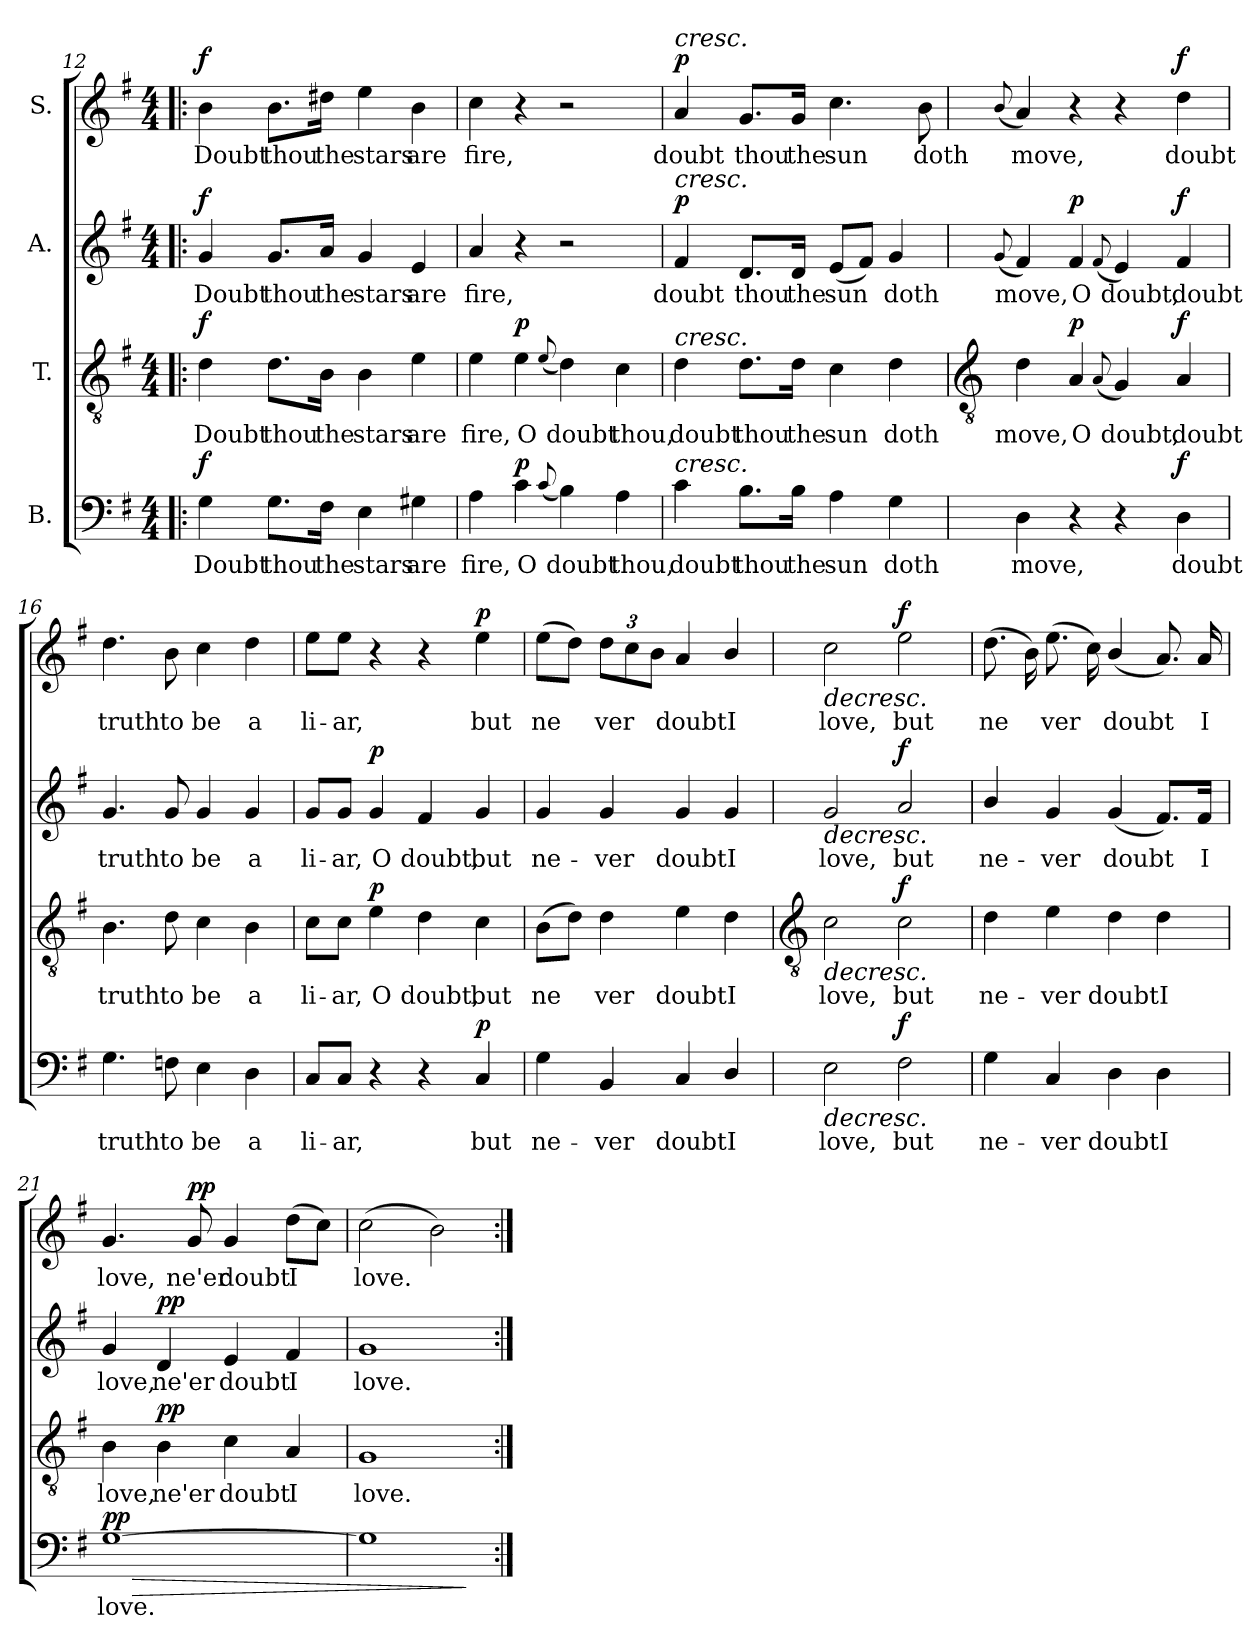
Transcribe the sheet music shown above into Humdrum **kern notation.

**kern	**text	**dynam	**kern	**text	**dynam	**kern	**text	**dynam	**kern	**text	**dynam
*part4	*part4	*part4	*part3	*part3	*part3	*part2	*part2	*part2	*part1	*part1	*part1
*staff4	*staff4	*staff4	*staff3	*staff3	*staff3	*staff2	*staff2	*staff2	*staff1	*staff1	*staff1
*I"B.	*	*	*I"T.	*	*	*I"A.	*	*	*I"S.	*	*
!!LO:LB:g=z
*clefF4	*	*	*clefGv2	*	*	*clefG2	*	*	*clefG2	*	*
*k[f#]	*	*	*k[f#]	*	*	*k[f#]	*	*	*k[f#]	*	*
*G:	*	*	*G:	*	*	*G:	*	*	*G:	*	*
*M4/4	*	*	*M4/4	*	*	*M4/4	*	*	*M4/4	*	*
=12!|:	=12!|:	=12!|:	=12!|:	=12!|:	=12!|:	=12!|:	=12!|:	=12!|:	=12!|:	=12!|:	=12!|:
!	!LO:LY:b	!LO:DY:a	!	!LO:LY:b	!LO:DY:a	!	!LO:LY:b	!LO:DY:a	!	!LO:LY:b	!LO:DY:a
4G	Doubt	f	4d	Doubt	f	4g	Doubt	f	4b	Doubt	f
!	!LO:LY:b	!	!	!LO:LY:b	!	!	!LO:LY:b	!	!	!LO:LY:b	!
8.GL	thou	.	8.dL	thou	.	8.gL	thou	.	8.bL	thou	.
!	!LO:LY:b	!	!	!LO:LY:b	!	!	!LO:LY:b	!	!	!LO:LY:b	!
16F#J	the	.	16BJ	the	.	16aJ	the	.	16dd#XJ	the	.
!	!LO:LY:b	!	!	!LO:LY:b	!	!	!LO:LY:b	!	!	!LO:LY:b	!
4E	stars	.	4B	stars	.	4g	stars	.	4ee	stars	.
!	!LO:LY:b	!	!	!LO:LY:b	!	!	!LO:LY:b	!	!	!LO:LY:b	!
4G#X	are	.	4e	are	.	4e	are	.	4b	are	.
=13	=13	=13	=13	=13	=13	=13	=13	=13	=13	=13	=13
!	!LO:LY:b	!	!	!LO:LY:b	!	!	!LO:LY:b	!	!	!LO:LY:b	!
4A	fire,	.	4e	fire,	.	4a	fire,	.	4cc	fire,	.
!	!LO:LY:b	!LO:DY:a	!	!LO:LY:b	!LO:DY:a	!	!	!	!	!	!
4c	O	p	4e	O	p	4r	.	.	4r	.	.
(>8qqc/	.	.	(>8qqe/	.	.	.	.	.	.	.	.
!	!LO:LY:b	!	!	!LO:LY:b	!	!	!	!	!	!	!
4B)	doubt	.	4d)	doubt	.	2r	.	.	2r	.	.
!	!LO:LY:b	!	!	!LO:LY:b	!	!	!	!	!	!	!
4A	thou,	.	4c	thou,	.	.	.	.	.	.	.
=14	=14	=14	=14	=14	=14	=14	=14	=14	=14	=14	=14
!	!	!	!	!	!	!	!	!	!LO:TX:a:i:t=cresc.	!	!
!	!	!	!	!	!	!LO:TX:a:i:t=cresc.	!	!	!	!	!
!	!	!	!LO:TX:a:i:t=cresc.	!	!	!	!	!	!	!	!
!LO:TX:a:i:t=cresc.	!	!	!	!	!	!	!	!	!	!	!
!	!LO:LY:b	!	!	!LO:LY:b	!	!	!LO:LY:b	!LO:DY:a	!	!LO:LY:b	!LO:DY:a
4c	doubt	.	4d	doubt	.	4f#	doubt	p	4a	doubt	p
!	!LO:LY:b	!	!	!LO:LY:b	!	!	!LO:LY:b	!	!	!LO:LY:b	!
8.BL	thou	.	8.dL	thou	.	8.dL	thou	.	8.gL	thou	.
!	!LO:LY:b	!	!	!LO:LY:b	!	!	!LO:LY:b	!	!	!LO:LY:b	!
16BJ	the	.	16dJ	the	.	16dJ	the	.	16gJ	the	.
!	!LO:LY:b	!	!	!LO:LY:b	!	!	!LO:LY:b	!	!	!LO:LY:b	!
4A	sun	.	4c	sun	.	(<8eL	sun	.	4.cc	sun	.
.	.	.	.	.	.	8f#J)	.	.	.	.	.
!	!LO:LY:b	!	!	!LO:LY:b	!	!	!LO:LY:b	!	!	!	!
4G	doth	.	4d	doth	.	4g	doth	.	.	.	.
!	!	!	!	!	!	!	!	!	!	!LO:LY:b	!
.	.	.	.	.	.	.	.	.	8b	doth	.
!!LO:LB:g=z
=15	=15	=15	=15	=15	=15	=15	=15	=15	=15	=15	=15
*	*	*	*clefGv2	*	*	*	*	*	*	*	*
.	.	.	.	.	.	(<8qqg	.	.	(<8qqb/	.	.
!	!LO:LY:b	!	!	!LO:LY:b	!	!	!LO:LY:b	!	!	!LO:LY:b	!
4D	move,	.	4d	move,	.	4f#)	move,	.	4a)	move,	.
!	!	!	!	!LO:LY:b	!LO:DY:a	!	!LO:LY:b	!LO:DY:a	!	!	!
4r	.	.	4A	O	p	4f#	O	p	4r	.	.
.	.	.	(<8qqA	.	.	(<8qqf#	.	.	.	.	.
!	!	!	!	!LO:LY:b	!	!	!LO:LY:b	!	!	!	!
4r	.	.	4G)	doubt,	.	4e)	doubt,	.	4r	.	.
!	!LO:LY:b	!LO:DY:a	!	!LO:LY:b	!LO:DY:b	!	!LO:LY:b	!LO:DY:a	!	!LO:LY:b	!LO:DY:a
4D	doubt	f	4A	doubt	f	4f#	doubt	f	4dd	doubt	f
=16	=16	=16	=16	=16	=16	=16	=16	=16	=16	=16	=16
!	!LO:LY:b	!	!	!LO:LY:b	!	!	!LO:LY:b	!	!	!LO:LY:b	!
4.G	truth	.	4.B	truth	.	4.g	truth	.	4.dd	truth	.
!	!LO:LY:b	!	!	!LO:LY:b	!	!	!LO:LY:b	!	!	!LO:LY:b	!
8Fn	to	.	8d	to	.	8g	to	.	8b	to	.
!	!LO:LY:b	!	!	!LO:LY:b	!	!	!LO:LY:b	!	!	!LO:LY:b	!
4E	be	.	4c	be	.	4g	be	.	4cc	be	.
!	!LO:LY:b	!	!	!LO:LY:b	!	!	!LO:LY:b	!	!	!LO:LY:b	!
4D	a	.	4B	a	.	4g	a	.	4dd	a	.
=17	=17	=17	=17	=17	=17	=17	=17	=17	=17	=17	=17
!	!LO:LY:b	!	!	!LO:LY:b	!	!	!LO:LY:b	!	!	!LO:LY:b	!
8CL	li-	.	8cL	li-	.	8gL	li-	.	8eeL	li-	.
!	!LO:LY:b	!	!	!LO:LY:b	!	!	!LO:LY:b	!	!	!LO:LY:b	!
8CJ	-ar,	.	8cJ	-ar,	.	8gJ	-ar,	.	8eeJ	-ar,	.
!	!	!	!	!LO:LY:b	!LO:DY:a	!	!LO:LY:b	!LO:DY:a	!	!	!
4r	.	.	4e	O	p	4g	O	p	4r	.	.
!	!	!	!	!LO:LY:b	!	!	!LO:LY:b	!	!	!	!
4r	.	.	4d	doubt,	.	4f#	doubt,	.	4r	.	.
!	!LO:LY:b	!LO:DY:a	!	!LO:LY:b	!	!	!LO:LY:b	!	!	!LO:LY:b	!LO:DY:a
4C	but	p	4c	but	.	4g	but	.	4ee	but	p
=18	=18	=18	=18	=18	=18	=18	=18	=18	=18	=18	=18
!	!LO:LY:b	!	!	!LO:LY:b	!	!	!LO:LY:b	!	!	!LO:LY:b	!
4G	ne-	.	(>8BL	ne	.	4g	ne-	.	(>8eeL	ne	.
.	.	.	8dJ)	.	.	.	.	.	8ddJ)	.	.
!	!LO:LY:b	!	!	!LO:LY:b	!	!	!LO:LY:b	!	!	!LO:LY:b	!
4BB	-ver	.	4d	ver	.	4g	-ver	.	12ddL	ver	.
.	.	.	.	.	.	.	.	.	12cc	.	.
.	.	.	.	.	.	.	.	.	12bJ	.	.
!	!LO:LY:b	!	!	!LO:LY:b	!	!	!LO:LY:b	!	!	!LO:LY:b	!
4C	doubt	.	4e	doubt	.	4g	doubt	.	4a	doubt	.
!	!LO:LY:b	!	!	!LO:LY:b	!	!	!LO:LY:b	!	!	!LO:LY:b	!
4D/	I	.	4d	I	.	4g	I	.	4b/	I	.
!!LO:LB:g=z
=19	=19	=19	=19	=19	=19	=19	=19	=19	=19	=19	=19
*	*	*	*clefGv2	*	*	*	*	*	*	*	*
!	!LO:LY:b	!LO:HP:b	!	!LO:LY:b	!LO:HP:b	!	!LO:LY:b	!LO:HP:b	!	!LO:LY:b	!LO:HP:b
2E	love,	>	2c	love,	>	2g	love,	>	2cc	love,	>
!	!LO:LY:b	!LO:DY:a	!	!LO:LY:b	!LO:DY:a	!	!LO:LY:b	!LO:DY:a	!	!LO:LY:b	!LO:DY:a
2F#	but	f	2c	but	f	2a	but	f	2ee	but	f
.	.	]	.	.	]	.	.	]	.	.	]
=20	=20	=20	=20	=20	=20	=20	=20	=20	=20	=20	=20
!	!LO:LY:b	!	!	!LO:LY:b	!	!	!LO:LY:b	!	!	!LO:LY:b	!
4G	ne-	.	4d	ne-	.	4b/	ne-	.	(>8.ddL	ne	.
.	.	.	.	.	.	.	.	.	16bL)	.	.
!	!LO:LY:b	!	!	!LO:LY:b	!	!	!LO:LY:b	!	!	!LO:LY:b	!
4C	-ver	.	4e	-ver	.	4g	-ver	.	(>8.ee	ver	.
.	.	.	.	.	.	.	.	.	16ccJ)	.	.
!	!LO:LY:b	!	!	!LO:LY:b	!	!	!LO:LY:b	!	!	!LO:LY:b	!
4D	doubt	.	4d	doubt	.	(<4g	doubt	.	(<4b/	doubt	.
!	!LO:LY:b	!	!	!LO:LY:b	!	!	!	!	!	!	!
4D	I	.	4d	I	.	8.f#L)	.	.	8.aL)	.	.
!	!	!	!	!	!	!	!LO:LY:b	!	!	!LO:LY:b	!
.	.	.	.	.	.	16f#J	I	.	16aJ	I	.
=21	=21	=21	=21	=21	=21	=21	=21	=21	=21	=21	=21
!	!LO:LY:b	!LO:HP:b	!	!LO:LY:b	!	!	!LO:LY:b	!	!	!LO:LY:b	!
!	!	!LO:DY:n=1:a	!	!	!	!	!	!	!	!	!
[1G	love.	> pp	4B	love,	.	4g	love,	.	4.g	love,	.
!	!	!	!	!LO:LY:b	!LO:DY:a	!	!LO:LY:b	!LO:DY:a	!	!	!
.	.	.	4B	ne'er	pp	4d	ne'er	pp	.	.	.
!	!	!	!	!	!	!	!	!	!	!LO:LY:b	!LO:DY:a
.	.	.	.	.	.	.	.	.	8g	ne'er	pp
!	!	!	!	!LO:LY:b	!	!	!LO:LY:b	!	!	!LO:LY:b	!
.	.	.	4c	doubt	.	4e	doubt	.	4g	doubt	.
!	!	!	!	!LO:LY:b	!	!	!LO:LY:b	!	!	!LO:LY:b	!
.	.	.	4A	I	.	4f#	I	.	(>8ddL	I	.
.	.	.	.	.	.	.	.	.	8ccJ)	.	.
=22	=22	=22	=22	=22	=22	=22	=22	=22	=22	=22	=22
!	!	!	!	!LO:LY:b	!	!	!LO:LY:b	!	!	!LO:LY:b	!
1G]	.	.	1G	love.	.	1g	love.	.	(>2cc	love.	.
.	.	.	.	.	.	.	.	.	2b)	.	.
.	.	]	.	.	.	.	.	.	.	.	.
=:|!	=:|!	=:|!	=:|!	=:|!	=:|!	=:|!	=:|!	=:|!	=:|!	=:|!	=:|!
*-	*-	*-	*-	*-	*-	*-	*-	*-	*-	*-	*-
